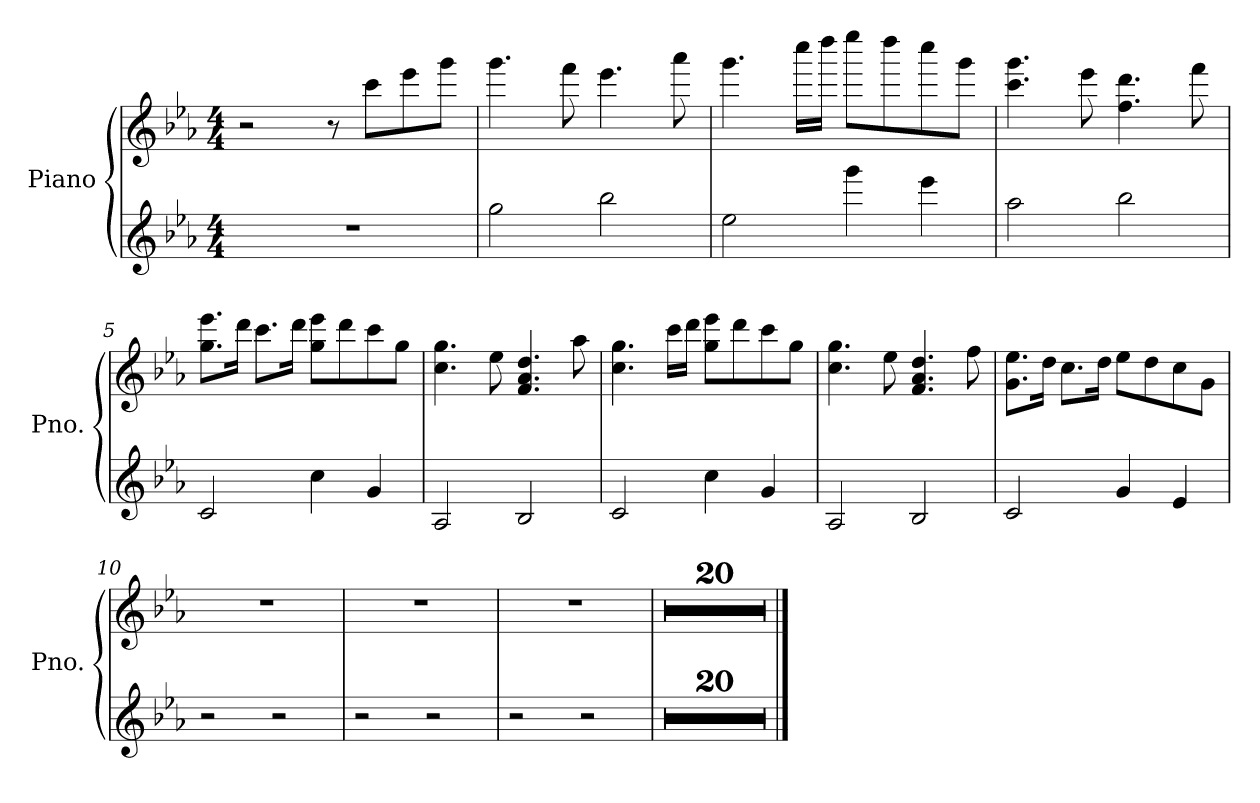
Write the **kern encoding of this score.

**kern	**kern
*part1	*part1
*staff2	*staff1
*I"Piano	*
*I'Pno.	*
*clefG2	*clefG2
*k[b-e-a-]	*k[b-e-a-]
*M4/4	*M4/4
=1	=1
1r	2r
.	8r
.	8ccc\L
.	8eee-\
.	8ggg\J
=2	=2
2gg\	4.ggg\
.	8fff\
2bb-\	4.eee-\
.	8aaa-\
=3	=3
2ee-\	4.ggg\
.	16cccc\LL
.	16dddd\JJ
4ggg\	8eeee-\L
.	8dddd\
4eee-\	8cccc\
.	8ggg\J
=4	=4
2aa-\	4.ccc\ 4.ggg\
.	8eee-\
2bb-\	4.ff\ 4.ddd\
.	8fff\
!!LO:LB:g=z
=5	=5
2c/	8.gg\ 8.eee-\L
.	16ddd\Jk
.	8.ccc\L
.	16ddd\Jk
4cc\	8gg\ 8eee-\L
.	8ddd\
4g/	8ccc\
.	8gg\J
=6	=6
2A-/	4.cc\ 4.gg\
.	8ee-\
2B-/	4.f/ 4.a-/ 4.dd/
.	8aa-\
=7	=7
2c/	4.cc\ 4.gg\
.	16ccc\LL
.	16ddd\JJ
4cc\	8gg\ 8eee-\L
.	8ddd\
4g/	8ccc\
.	8gg\J
=8	=8
2A-/	4.cc\ 4.gg\
.	8ee-\
2B-/	4.f/ 4.a-/ 4.dd/
.	8ff\
=9	=9
2c/	8.g\ 8.ee-\L
.	16dd\Jk
.	8.cc\L
.	16dd\Jk
4g/	8ee-\L
.	8dd\
4e-/	8cc\
.	8g\J
!!LO:LB:g=z
=10	=10
2r	1r
2r	.
=11	=11
2r	1r
2r	.
=12	=12
2r	1r
2r	.
=13	=13
1r	1r
=14	=14
1r	1r
=15	=15
1r	1r
=16	=16
1r	1r
=17	=17
1r	1r
=18	=18
1r	1r
=19	=19
1r	1r
=20	=20
1r	1r
=21	=21
1r	1r
=22	=22
1r	1r
=23	=23
1r	1r
=24	=24
1r	1r
=25	=25
1r	1r
!!LO:LB:g=z
=26	=26
1r	1r
=27	=27
1r	1r
=28	=28
1r	1r
=29	=29
1r	1r
=30	=30
1r	1r
=31	=31
1r	1r
=32	=32
1r	1r
==	==
*-	*-
